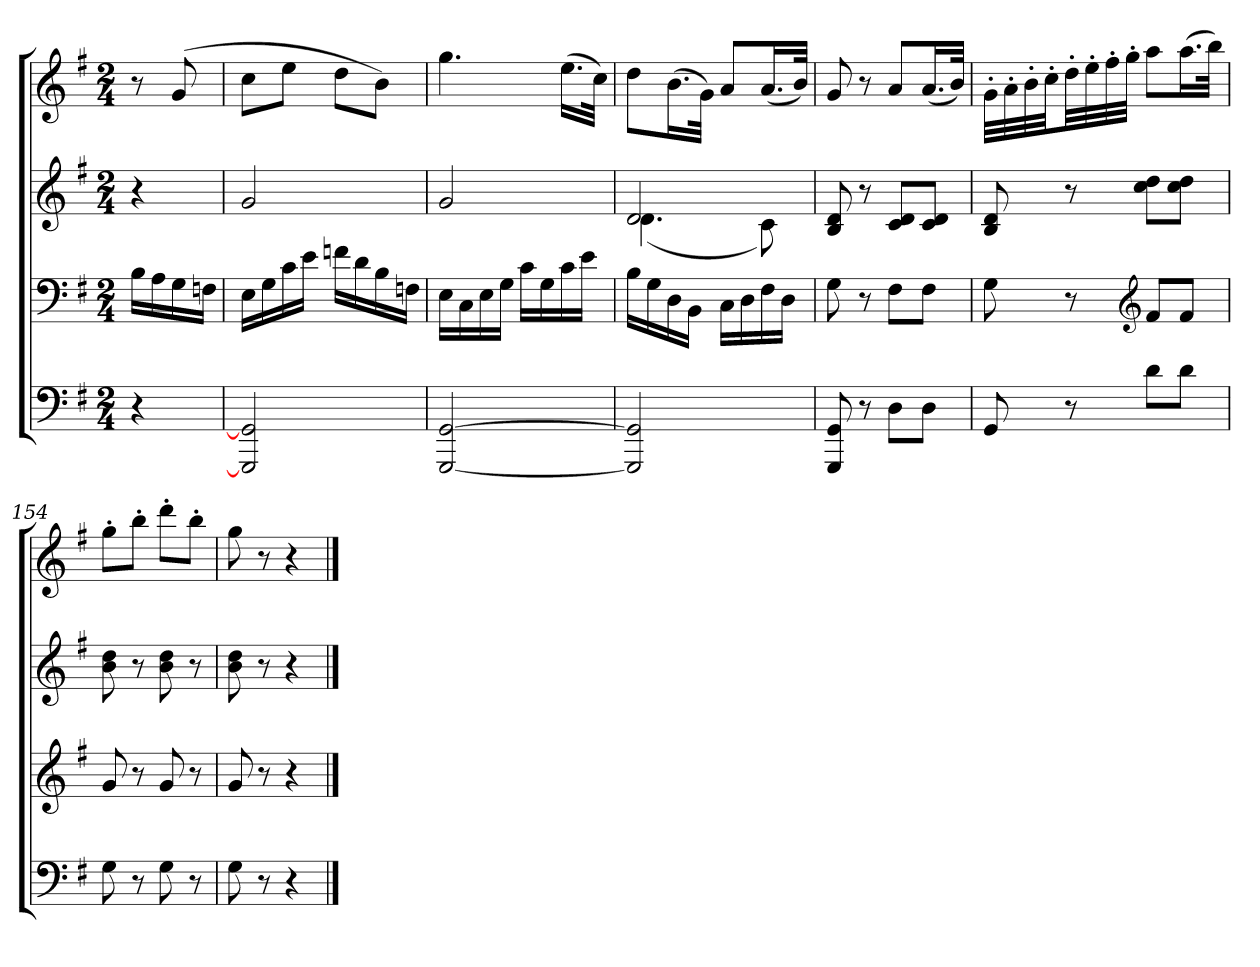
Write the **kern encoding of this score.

**kern	**kern	**kern	**kern
*part4	*part3	*part2	*part1
*staff4	*staff3	*staff2	*staff1
*clefF4	*clefF4	*clefG2	*clefG2
*k[f#]	*k[f#]	*k[f#]	*k[f#]
*G:	*G:	*G:	*G:
*M2/4	*M2/4	*M2/4	*M2/4
=	=	=	=
4r	16BLL	4r	8r
.	16A	.	.
.	16G	.	(8g
.	16FnJJ	.	.
=149	=149	=149	=149
2GGG] 2GG]	16ELL	2g	8ccL
.	16G	.	.
.	16c	.	8eeJ
.	16eJJ	.	.
.	16fnLL	.	8ddL
.	16d	.	.
.	16B	.	8bJ)
.	16FnJJ	.	.
=150	=150	=150	=150
[2GGG [2GG	16ELL	2g	4.gg
.	16C	.	.
.	16E	.	.
.	16GJJ	.	.
.	16cLL	.	.
.	16G	.	.
.	16c	.	(16.eeLL
.	16eJJ	.	.
.	.	.	32ccJJk)
=151	=151	=151	=151
*	*	*^	*
2GGG] 2GG]	16BLL	2d	(4.d	8ddL
.	16G	.	.	.
.	16D	.	.	(16.bL
.	16BBJJ	.	.	.
.	.	.	.	32gJJk)
.	16CLL	.	.	8aL
.	16D	.	.	.
.	16F#	.	8c)	(16.aL
.	16DJJ	.	.	.
.	.	.	.	32bJJk)
*	*	*v	*v	*
=152	=152	=152	=152
8GGG 8GG	8G	8B 8d	8g
8r	8r	8r	8r
8DL	8F#L	8c 8dL	8aL
8DJ	8F#J	8c 8dJ	(16.aL
.	.	.	32bJJk)
=153	=153	=153	=153
8GG	8G	8B 8d	32g'LLL
.	.	.	32a'
.	.	.	32b'
.	.	.	32cc'JJ
8r	8r	8r	32dd'LL
.	.	.	32ee'
.	.	.	32ff#'
.	.	.	32gg'JJJ
*	*clefG2	*	*
8dL	8f#L	8cc 8ddL	8aaL
8dJ	8f#J	8cc 8ddJ	(16.aaL
.	.	.	32bbJJk)
=154	=154	=154	=154
8G	8g	8b 8dd	8gg'L
8r	8r	8r	8bb'J
8G	8g	8b 8dd	8ddd'L
8r	8r	8r	8bb'J
=155	=155	=155	=155
8G	8g	8b 8dd	8gg
8r	8r	8r	8r
4r	4r	4r	4r
==	==	==	==
*-	*-	*-	*-
